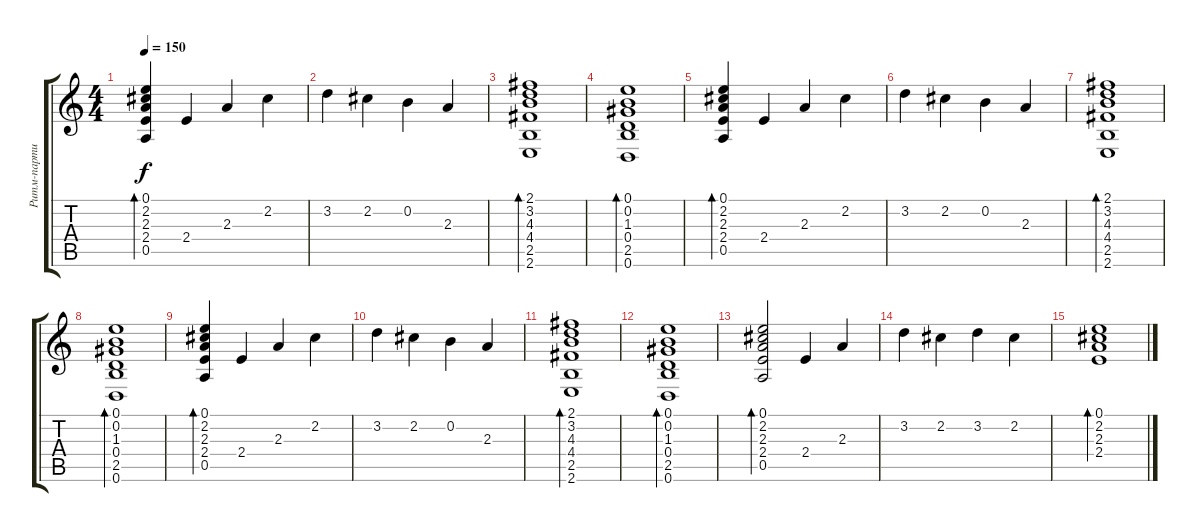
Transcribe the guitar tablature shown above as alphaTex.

\track ("Ритм-партия" "Ритм-парти") {instrument acousticguitarsteel}
\staff {score tabs}
\tuning (E4 B3 G3 D3 A2 D2) {hide}
\ts (4 4)
\tempo 150
\clef g2
\ks c
(0.1 2.2 2.3 2.4 0.5).4{bd 60 dy f} 2.4.4 2.3.4 2.2.4 |
3.2.4 2.2.4 0.2.4 2.3.4 |
(2.1 3.2 4.3 4.4 2.5 2.6).1{bd 60} |
(0.1 0.2 1.3 0.4 2.5 0.6).1{bd 60} |
(0.1 2.2 2.3 2.4 0.5).4{bd 60} 2.4.4 2.3.4 2.2.4 |
3.2.4 2.2.4 0.2.4 2.3.4 |
(2.1 3.2 4.3 4.4 2.5 2.6).1{bd 60} |
(0.1 0.2 1.3 0.4 2.5 0.6).1{bd 60} |
(0.1 2.2 2.3 2.4 0.5).4{bd 60} 2.4.4 2.3.4 2.2.4 |
3.2.4 2.2.4 0.2.4 2.3.4 |
(2.1 3.2 4.3 4.4 2.5 2.6).1{bd 60} |
(0.1 0.2 1.3 0.4 2.5 0.6).1{bd 60} |
(0.1 2.2 2.3 2.4 0.5).2{bd 60} 2.4.4 2.3.4 |
3.2.4 2.2.4 3.2.4 2.2.4 |
(0.1 2.2 2.3 2.4).1{bd 480}
